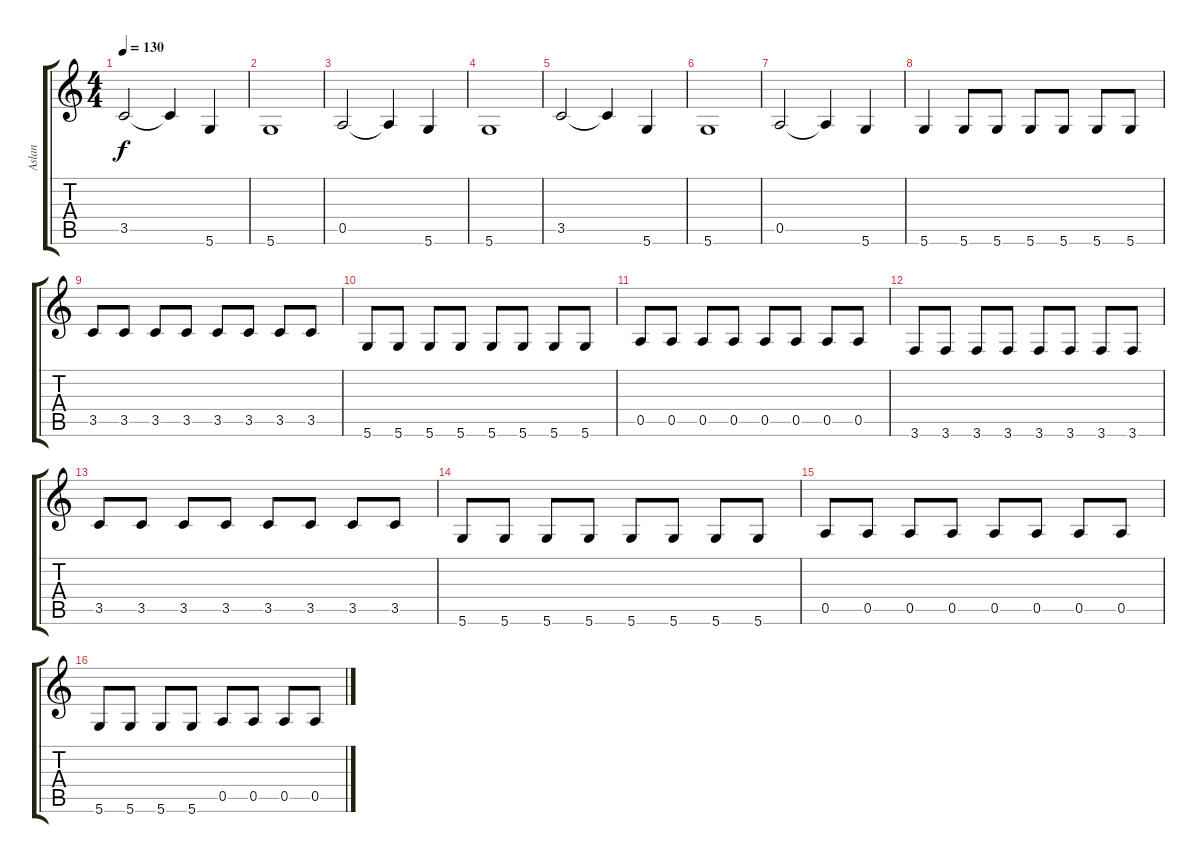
\track ("Aslan" "Aslan") {instrument electricbasspick}
\staff {score tabs}
\tuning (E4 B3 G3 D3 A2 D2) {hide}
\ts (4 4)
\tempo 130
\clef g2
\ks c
3.5.2{dy f} 3.5{t}.4 5.6.4 |
5.6.1 |
0.5.2 0.5{t}.4 5.6.4 |
5.6.1 |
3.5.2 3.5{t}.4 5.6.4 |
5.6.1 |
0.5.2 0.5{t}.4 5.6.4 |
5.6.4 5.6.8 5.6.8 5.6.8 5.6.8 5.6.8 5.6.8 |
3.5.8 3.5.8 3.5.8 3.5.8 3.5.8 3.5.8 3.5.8 3.5.8 |
5.6.8 5.6.8 5.6.8 5.6.8 5.6.8 5.6.8 5.6.8 5.6.8 |
0.5.8 0.5.8 0.5.8 0.5.8 0.5.8 0.5.8 0.5.8 0.5.8 |
3.6.8 3.6.8 3.6.8 3.6.8 3.6.8 3.6.8 3.6.8 3.6.8 |
3.5.8 3.5.8 3.5.8 3.5.8 3.5.8 3.5.8 3.5.8 3.5.8 |
5.6.8 5.6.8 5.6.8 5.6.8 5.6.8 5.6.8 5.6.8 5.6.8 |
0.5.8 0.5.8 0.5.8 0.5.8 0.5.8 0.5.8 0.5.8 0.5.8 |
5.6.8 5.6.8 5.6.8 5.6.8 0.5.8 0.5.8 0.5.8 0.5.8
